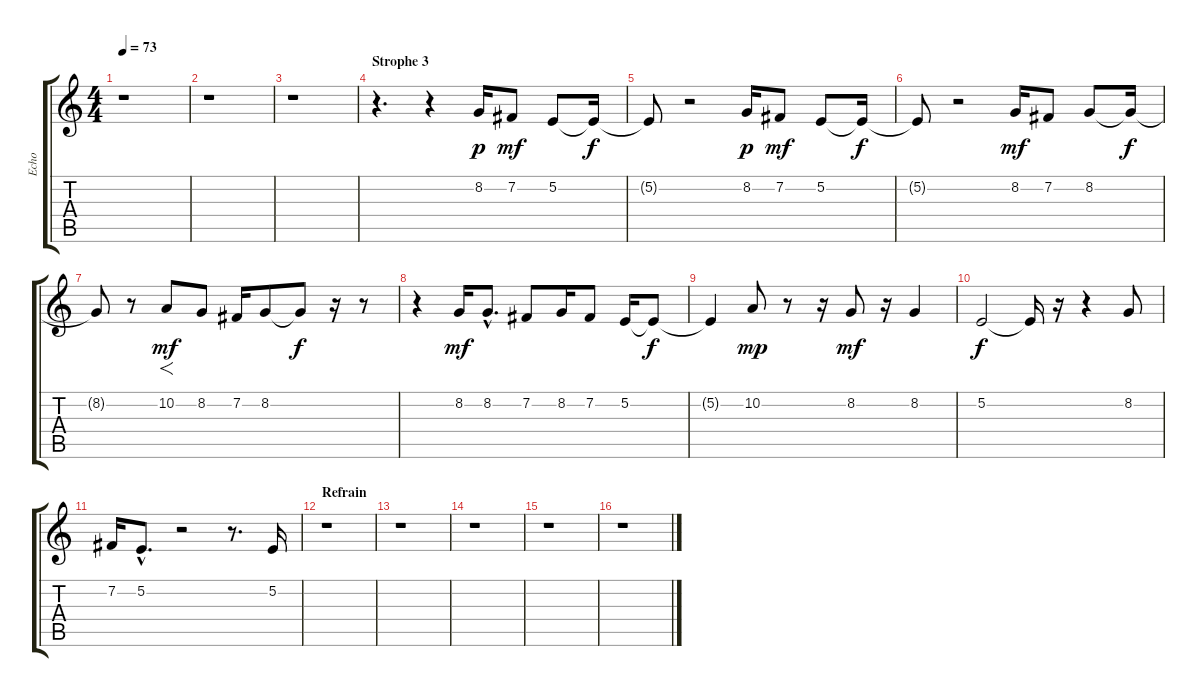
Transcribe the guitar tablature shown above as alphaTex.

\track ("Echo" "Echo") {instrument clarinet}
\staff {score tabs}
\tuning (E4 B3 G3 D3 A2 E2) {hide}
\ts (4 4)
\tempo 73
\clef g2
\ks c
r.1{dy p} |
r.1 |
r.1 |
\section ("" "Strophe 3")
r.4{d} r.4 8.2.16 7.2.8{dy mf} 5.2.8 5.2{t}.16{dy f} |
5.2{t}.8 r.2 8.2.16{dy p} 7.2.8{dy mf} 5.2.8 5.2{t}.16{dy f} |
5.2{t}.8 r.2 8.2.16{dy mf} 7.2.8 8.2.8 8.2{t}.16{dy f} |
8.2{t}.8 r.8 10.2.8{f dy mf} 8.2.8 7.2.16 8.2.8 8.2{t}.8{dy f} r.16 r.8 |
r.4 8.2.16{dy mf} 8.2{hac}.8{d} 7.2.8 8.2.16 7.2.8 5.2.16 5.2{t}.8{dy f} |
5.2{t}.4 10.2.8{dy mp} r.8 r.16 8.2.8{dy mf} r.16 8.2.4 |
5.2.2{dy f} 5.2{t}.16 r.16 r.4 8.2.8 |
7.2.16 5.2{hac}.8{d} r.2 r.8{d} 5.2.16 |
\section ("" "Refrain")
r.1 |
r.1 |
r.1 |
r.1 |
r.1
